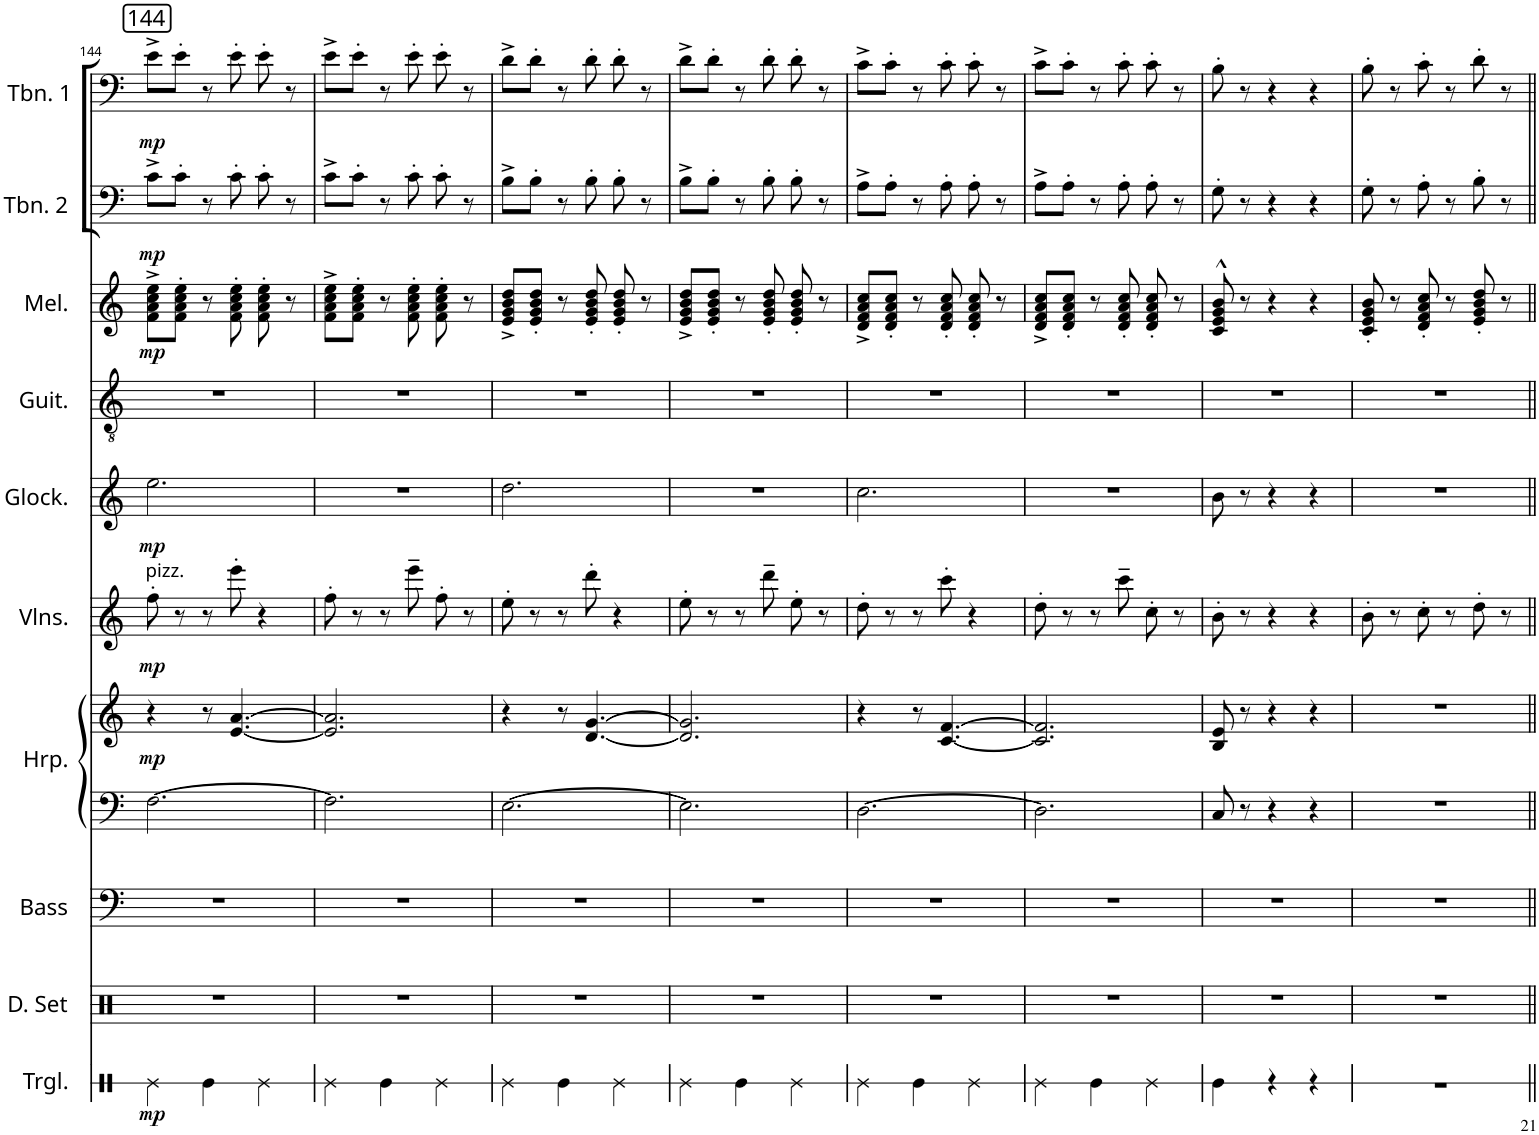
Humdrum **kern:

**kern	**dynam	**kern	**kern	**kern	**kern	**dynam	**kern	**dynam	**kern	**dynam	**kern	**kern	**dynam	**kern	**dynam	**kern	**dynam
*part10	*part10	*part9	*part8	*part7	*part7	*part7	*part6	*part6	*part5	*part5	*part4	*part3	*part3	*part2	*part2	*part1	*part1
*staff11	*staff11	*staff10	*staff9	*staff8	*staff7	*staff7/8	*staff6	*staff6	*staff5	*staff5	*staff4	*staff3	*staff3	*staff2	*staff2	*staff1	*staff1
*I"Triangle	*	*I"Drumset	*I"Acoustic Bass	*I"Harp	*	*	*I"Violins	*	*I"Glockenspiel	*	*I"Acoustic Guitar	*I"Melodica	*	*I"Trombone 2	*	*I"Trombone 1	*
*I'Trgl.	*	*I'D. Set	*I'Bass	*I'Hrp.	*	*	*I'Vlns.	*	*I'Glock.	*	*I'Guit.	*I'Mel.	*	*I'Tbn. 2	*	*I'Tbn. 1	*
!!LO:PB:g=z
*clefX	*	*clefX	*clefF4	*clefF4	*clefG2	*	*clefG2	*	*clefG2	*	*clefGv2	*clefG2	*	*clefC4	*	*clefF4	*
*	*	*	*Trd7c12	*	*	*	*	*	*Trd-14c-24	*	*	*	*	*	*	*	*
*k[]	*	*k[]	*k[]	*k[]	*k[]	*	*k[]	*	*k[]	*	*k[]	*k[]	*	*k[]	*	*k[]	*
*M3/4	*	*M3/4	*M3/4	*M3/4	*M3/4	*	*M3/4	*	*M3/4	*	*M3/4	*M3/4	*	*M3/4	*	*M3/4	*
!!LO:REH:place=s1:a:cj:fs=12:t=144
=144	=144	=144	=144	=144	=144	=144	=144	=144	=144	=144	=144	=144	=144	=144	=144	=144	=144
!	!	!	!	!	!	!	!LO:TX:a:t=pizz.	!	!	!	!	!	!	!	!	!	!
!	!LO:DY:b	!	!	!	!	!LO:DY:b	!	!LO:DY:b	!	!LO:DY:b	!	!	!LO:DY:b	!	!LO:DY:b	!	!LO:DY:b
4Re\	mp	2.r	2.r	[2.F\	4r	mp	8ff'\	mp	2.ee\	mp	2.r	8f\^ 8a\^ 8cc\^ 8ee\^L	mp	8c^\L	mp	8e^\L	mp
.	.	.	.	.	.	.	8r	.	.	.	.	8f\' 8a\' 8cc\' 8ee\'J	.	8c'\J	.	8e'\J	.
4Re\	.	.	.	.	8r	.	8r	.	.	.	.	8r	.	8r	.	8r	.
.	.	.	.	.	[4.e/ [4.a/	.	8eee'\	.	.	.	.	8f\' 8a\' 8cc\' 8ee\'	.	8c'\	.	8e'\	.
4Re\	.	.	.	.	.	.	4r	.	.	.	.	8f\' 8a\' 8cc\' 8ee\'	.	8c'\	.	8e'\	.
.	.	.	.	.	.	.	.	.	.	.	.	8r	.	8r	.	8r	.
=145	=145	=145	=145	=145	=145	=145	=145	=145	=145	=145	=145	=145	=145	=145	=145	=145	=145
4Re\	.	2.r	2.r	2.F\]	2.e/] 2.a/]	.	8ff'\	.	2.r	.	2.r	8f\^ 8a\^ 8cc\^ 8ee\^L	.	8c^\L	.	8e^\L	.
.	.	.	.	.	.	.	8r	.	.	.	.	8f\' 8a\' 8cc\' 8ee\'J	.	8c'\J	.	8e'\J	.
4Re\	.	.	.	.	.	.	8r	.	.	.	.	8r	.	8r	.	8r	.
.	.	.	.	.	.	.	8eee~\	.	.	.	.	8f\' 8a\' 8cc\' 8ee\'	.	8c'\	.	8e'\	.
4Re\	.	.	.	.	.	.	8ff'\	.	.	.	.	8f\' 8a\' 8cc\' 8ee\'	.	8c'\	.	8e'\	.
.	.	.	.	.	.	.	8r	.	.	.	.	8r	.	8r	.	8r	.
=146	=146	=146	=146	=146	=146	=146	=146	=146	=146	=146	=146	=146	=146	=146	=146	=146	=146
4Re\	.	2.r	2.r	[2.E\	4r	.	8ee'\	.	2.dd\	.	2.r	8e/^ 8g/^ 8b/^ 8dd/^L	.	8B^\L	.	8d^\L	.
.	.	.	.	.	.	.	8r	.	.	.	.	8e/' 8g/' 8b/' 8dd/'J	.	8B'\J	.	8d'\J	.
4Re\	.	.	.	.	8r	.	8r	.	.	.	.	8r	.	8r	.	8r	.
.	.	.	.	.	[4.d/ [4.g/	.	8ddd'\	.	.	.	.	8e/' 8g/' 8b/' 8dd/'	.	8B'\	.	8d'\	.
4Re\	.	.	.	.	.	.	4r	.	.	.	.	8e/' 8g/' 8b/' 8dd/'	.	8B'\	.	8d'\	.
.	.	.	.	.	.	.	.	.	.	.	.	8r	.	8r	.	8r	.
=147	=147	=147	=147	=147	=147	=147	=147	=147	=147	=147	=147	=147	=147	=147	=147	=147	=147
4Re\	.	2.r	2.r	2.E\]	2.d/] 2.g/]	.	8ee'\	.	2.r	.	2.r	8e/^ 8g/^ 8b/^ 8dd/^L	.	8B^\L	.	8d^\L	.
.	.	.	.	.	.	.	8r	.	.	.	.	8e/' 8g/' 8b/' 8dd/'J	.	8B'\J	.	8d'\J	.
4Re\	.	.	.	.	.	.	8r	.	.	.	.	8r	.	8r	.	8r	.
.	.	.	.	.	.	.	8ddd~\	.	.	.	.	8e/' 8g/' 8b/' 8dd/'	.	8B'\	.	8d'\	.
4Re\	.	.	.	.	.	.	8ee'\	.	.	.	.	8e/' 8g/' 8b/' 8dd/'	.	8B'\	.	8d'\	.
.	.	.	.	.	.	.	8r	.	.	.	.	8r	.	8r	.	8r	.
=148	=148	=148	=148	=148	=148	=148	=148	=148	=148	=148	=148	=148	=148	=148	=148	=148	=148
4Re\	.	2.r	2.r	[2.D\	4r	.	8dd'\	.	2.cc\	.	2.r	8d/^ 8f/^ 8a/^ 8cc/^L	.	8A^\L	.	8c^\L	.
.	.	.	.	.	.	.	8r	.	.	.	.	8d/' 8f/' 8a/' 8cc/'J	.	8A'\J	.	8c'\J	.
4Re\	.	.	.	.	8r	.	8r	.	.	.	.	8r	.	8r	.	8r	.
.	.	.	.	.	[4.c/ [4.f/	.	8ccc'\	.	.	.	.	8d/' 8f/' 8a/' 8cc/'	.	8A'\	.	8c'\	.
4Re\	.	.	.	.	.	.	4r	.	.	.	.	8d/' 8f/' 8a/' 8cc/'	.	8A'\	.	8c'\	.
.	.	.	.	.	.	.	.	.	.	.	.	8r	.	8r	.	8r	.
=149	=149	=149	=149	=149	=149	=149	=149	=149	=149	=149	=149	=149	=149	=149	=149	=149	=149
4Re\	.	2.r	2.r	2.D\]	2.c/] 2.f/]	.	8dd'\	.	2.r	.	2.r	8d/^ 8f/^ 8a/^ 8cc/^L	.	8A^\L	.	8c^\L	.
.	.	.	.	.	.	.	8r	.	.	.	.	8d/' 8f/' 8a/' 8cc/'J	.	8A'\J	.	8c'\J	.
4Re\	.	.	.	.	.	.	8r	.	.	.	.	8r	.	8r	.	8r	.
.	.	.	.	.	.	.	8ccc~\	.	.	.	.	8d/' 8f/' 8a/' 8cc/'	.	8A'\	.	8c'\	.
4Re\	.	.	.	.	.	.	8cc'\	.	.	.	.	8d/' 8f/' 8a/' 8cc/'	.	8A'\	.	8c'\	.
.	.	.	.	.	.	.	8r	.	.	.	.	8r	.	8r	.	8r	.
=150	=150	=150	=150	=150	=150	=150	=150	=150	=150	=150	=150	=150	=150	=150	=150	=150	=150
4Re\	.	2.r	2.r	8C/	8B/ 8e/	.	8b'\	.	8b\	.	2.r	8c/^^ 8e/^^ 8g/^^ 8b/^^	.	8G'\	.	8B'\	.
.	.	.	.	8r	8r	.	8r	.	8r	.	.	8r	.	8r	.	8r	.
4r	.	.	.	4r	4r	.	4r	.	4r	.	.	4r	.	4r	.	4r	.
4r	.	.	.	4r	4r	.	4r	.	4r	.	.	4r	.	4r	.	4r	.
=151	=151	=151	=151	=151	=151	=151	=151	=151	=151	=151	=151	=151	=151	=151	=151	=151	=151
2.r	.	2.r	2.r	2.r	2.r	.	8b'\	.	2.r	.	2.r	8c/' 8e/' 8g/' 8b/'	.	8G'\	.	8B'\	.
.	.	.	.	.	.	.	8r	.	.	.	.	8r	.	8r	.	8r	.
.	.	.	.	.	.	.	8cc'\	.	.	.	.	8d/' 8f/' 8a/' 8cc/'	.	8A'\	.	8c'\	.
.	.	.	.	.	.	.	8r	.	.	.	.	8r	.	8r	.	8r	.
.	.	.	.	.	.	.	8dd'\	.	.	.	.	8e/' 8g/' 8b/' 8dd/'	.	8B'\	.	8d'\	.
.	.	.	.	.	.	.	8r	.	.	.	.	8r	.	8r	.	8r	.
=||	=||	=||	=||	=||	=||	=||	=||	=||	=||	=||	=||	=||	=||	=||	=||	=||	=||
*-	*-	*-	*-	*-	*-	*-	*-	*-	*-	*-	*-	*-	*-	*-	*-	*-	*-
